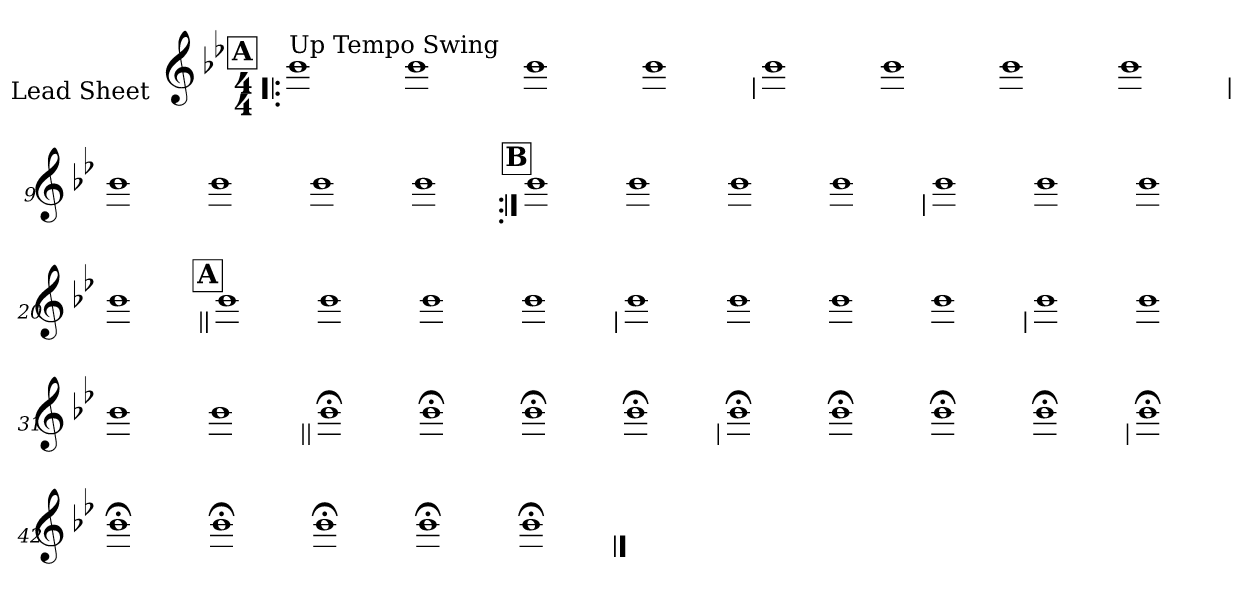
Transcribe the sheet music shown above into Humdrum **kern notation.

**kern
*part1
*staff1
*I"Lead Sheet
*stria0
*clefG2
*k[b-e-]
*B-:
*M4/4
!!LO:REH:place=s1:a:t=A
=1!|:
!LO:TX:a:t=Up Tempo Swing
1b-
=2-
1b-
=3-
1b-
=4-
1b-
!!LO:LB:g=z
=5
1b-
=6-
1b-
=7-
1b-
=8-
1b-
!!LO:LB:g=z
=9
1b-
=10-
1b-
=11-
1b-
=12-
1b-
!!LO:LB:g=z
!!LO:REH:place=s1:a:t=B
=13:|!
1b-
=14-
1b-
=15-
1b-
=16-
1b-
!!LO:LB:g=z
=17
1b-
=18-
1b-
=19-
1b-
=20-
1b-
!!LO:LB:g=z
!!LO:REH:place=s1:a:t=A
=21||
1b-
=22-
1b-
=23-
1b-
=24-
1b-
!!LO:LB:g=z
=25
1b-
=26-
1b-
=27-
1b-
=28-
1b-
!!LO:LB:g=z
=29
1b-
=30-
1b-
=31-
1b-
=32-
1b-
!!LO:LB:g=z
=33||
1b-;
=34-
1b-;
=35-
1b-;
=36-
1b-;
!!LO:LB:g=z
=37
1b-;
=38-
1b-;
=39-
1b-;
=40-
1b-;
!!LO:LB:g=z
=41
1b-;
=42-
1b-;
=43-
1b-;
=44-
1b-;
=45-
1b-;
=46-
1b-;
==
*-
